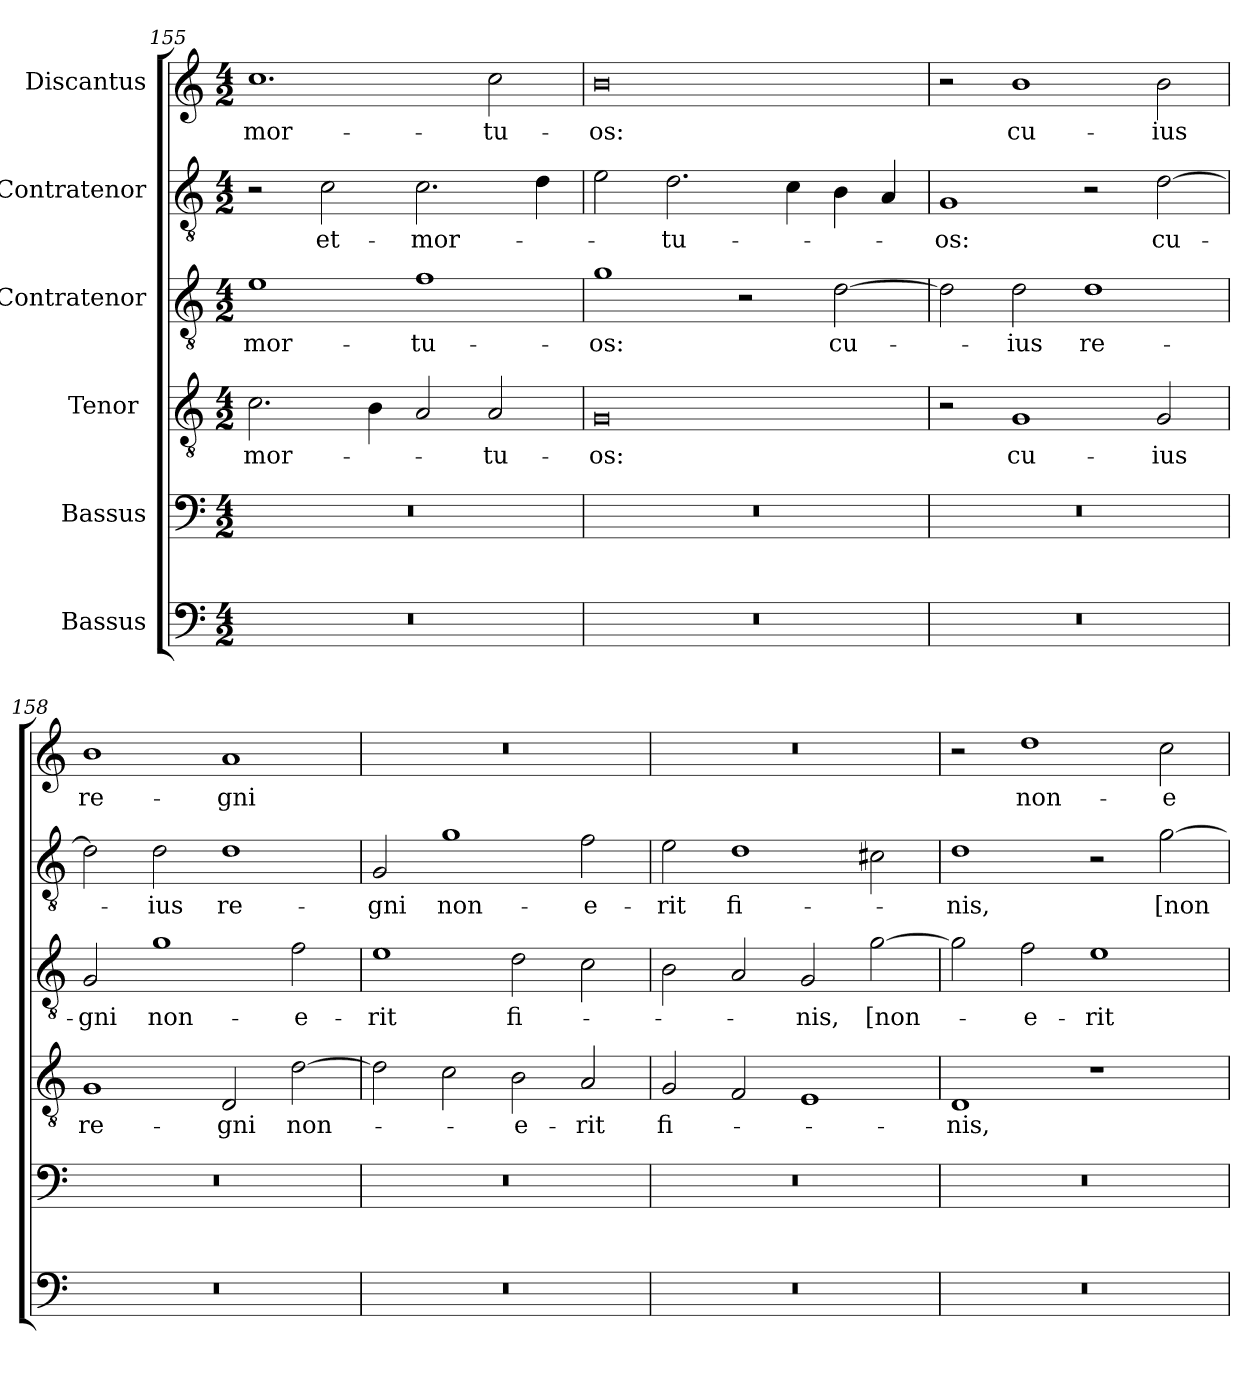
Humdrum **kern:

**kern	**kern	**kern	**text	**kern	**text	**kern	**text	**kern	**text
*part6	*part5	*part4	*part4	*part3	*part3	*part2	*part2	*part1	*part1
*staff6	*staff5	*staff4	*staff4	*staff3	*staff3	*staff2	*staff2	*staff1	*staff1
*I"Bassus	*I"Bassus	*I"Tenor 	*	*I"Contratenor	*	*I"Contratenor	*	*I"Discantus	*
*clefF4	*clefF4	*clefGv2	*	*clefGv2	*	*clefGv2	*	*clefG2	*
*k[]	*k[]	*k[]	*	*k[]	*	*k[]	*	*k[]	*
*M4/2	*M4/2	*M4/2	*	*M4/2	*	*M4/2	*	*M4/2	*
=155	=155	=155	=155	=155	=155	=155	=155	=155	=155
0r	0r	2.c\	mor-	1e\	mor-	2r	.	1.cc\	mor-
.	.	.	.	.	.	2c\	et-	.	.
.	.	4B\	.	.	.	.	.	.	.
.	.	2A/	.	1f\	-tu-	2.c\	mor-	.	.
.	.	2A/	-tu-	.	.	.	.	2cc\	-tu-
.	.	.	.	.	.	4d\	.	.	.
=156	=156	=156	=156	=156	=156	=156	=156	=156	=156
0r	0r	0G/	-os:	1g\	-os:	2e\	.	0b\	-os:
.	.	.	.	.	.	2.d\	-tu-	.	.
.	.	.	.	2r	.	.	.	.	.
.	.	.	.	.	.	4c\	.	.	.
.	.	.	.	[2d\	cu-	4B\	.	.	.
.	.	.	.	.	.	4A/	.	.	.
=157	=157	=157	=157	=157	=157	=157	=157	=157	=157
0r	0r	2r	.	2d\]	.	1G/	-os:	2r	.
.	.	1G/	cu-	2d\	-ius	.	.	1b\	cu-
.	.	.	.	1d\	re-	2r	.	.	.
.	.	2G/	-ius	.	.	[2d\	cu-	2b\	-ius
=158	=158	=158	=158	=158	=158	=158	=158	=158	=158
0r	0r	1G/	re-	2G/	-gni	2d\]	.	1b\	re-
.	.	.	.	1g\	non-	2d\	-ius	.	.
.	.	2D/	-gni	.	.	1d\	re-	1a/	-gni
.	.	[2d\	non-	2f\	e-	.	.	.	.
=159	=159	=159	=159	=159	=159	=159	=159	=159	=159
0r	0r	2d\]	.	1e\	-rit	2G/	-gni	0r	.
.	.	2c\	.	.	.	1g\	non-	.	.
.	.	2B\	e-	2d\	fi-	.	.	.	.
.	.	2A/	-rit	2c\	.	2f\	e-	.	.
=160	=160	=160	=160	=160	=160	=160	=160	=160	=160
0r	0r	2G/	fi-	2B\	.	2e\	-rit	0r	.
.	.	2F/	.	2A/	.	1d\	fi-	.	.
.	.	1E/	.	2G/	-nis,	.	.	.	.
.	.	.	.	[2g\	[non-	2c#X\	.	.	.
=161	=161	=161	=161	=161	=161	=161	=161	=161	=161
0r	0r	1D/	-nis,	2g\]	.	1d\	-nis,	2r	.
.	.	.	.	2f\	e-	.	.	1dd\	non-
.	.	1r	.	1e\	-rit	2r	.	.	.
.	.	.	.	.	.	[2g\	[non-	2cc\	e-
=	=	=	=	=	=	=	=	=	=
*-	*-	*-	*-	*-	*-	*-	*-	*-	*-
